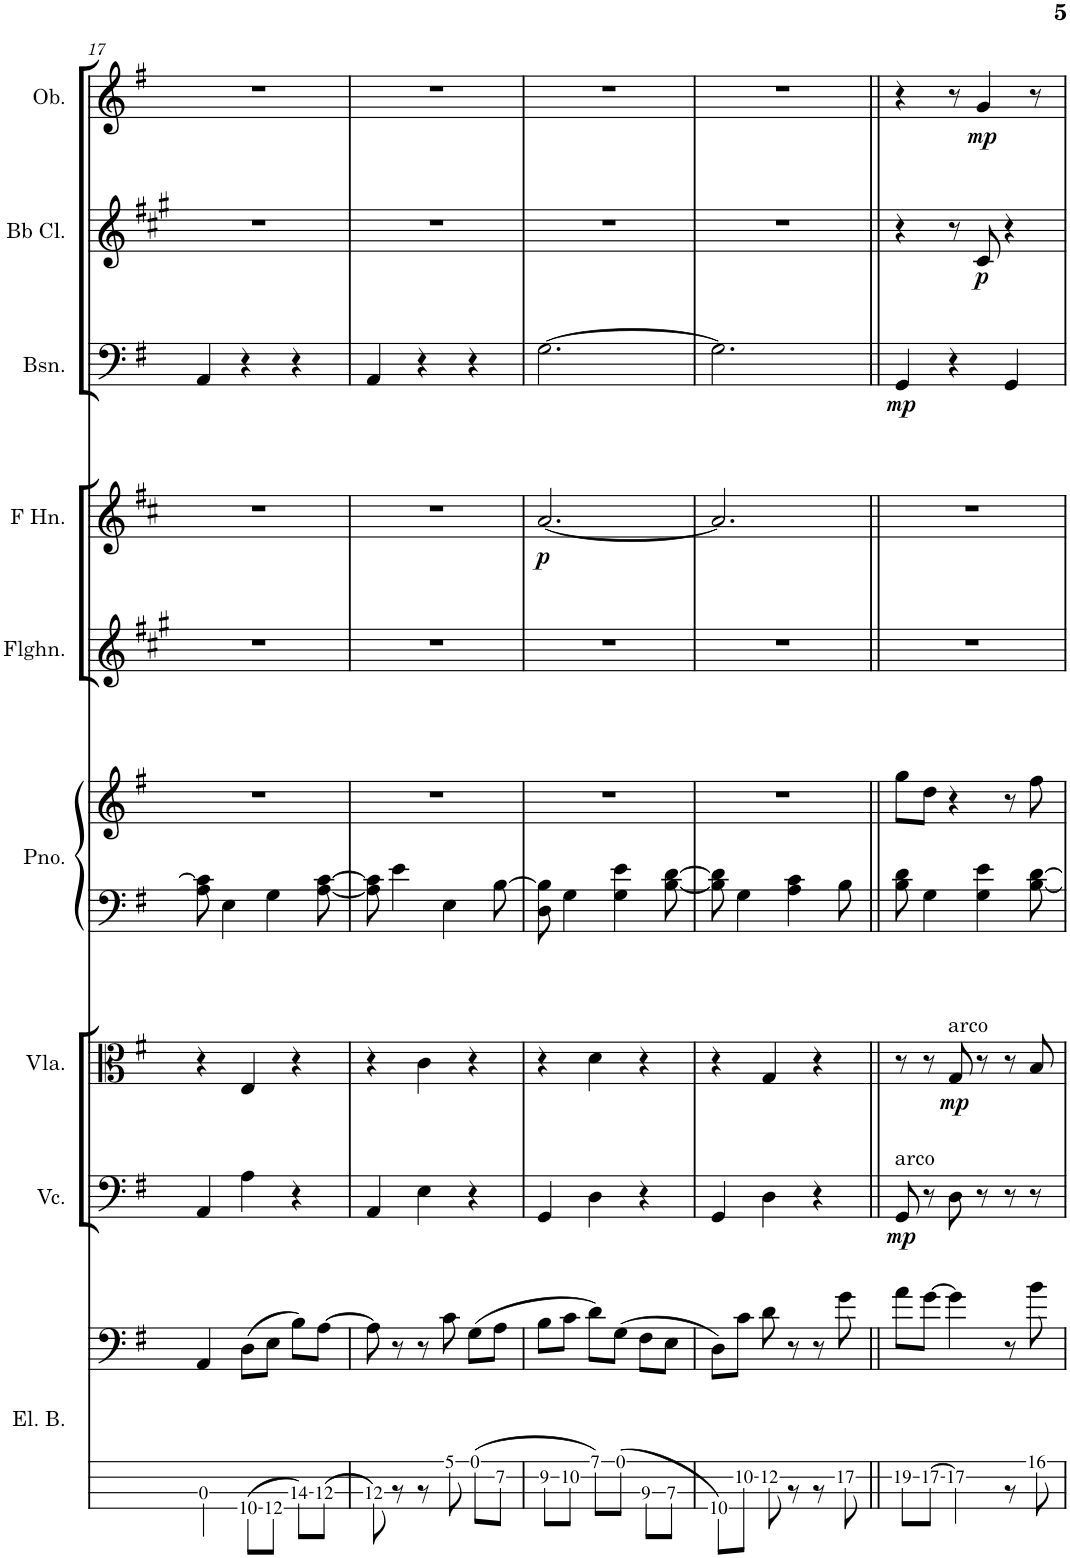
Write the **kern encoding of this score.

**kern	**kern	**kern	**dynam	**kern	**dynam	**kern	**kern	**kern	**kern	**dynam	**kern	**dynam	**kern	**dynam	**kern	**dynam
*part9	*part9	*part8	*part8	*part7	*part7	*part6	*part6	*part5	*part4	*part4	*part3	*part3	*part2	*part2	*part1	*part1
*staff11	*staff10	*staff9	*staff9	*staff8	*staff8	*staff7	*staff6	*staff5	*staff4	*staff4	*staff3	*staff3	*staff2	*staff2	*staff1	*staff1
*I"Electric Bass	*	*I"Violoncello	*	*I"Viola	*	*I"Piano	*	*I"Flugelhorn	*I"Horn in F	*	*I"Bassoon	*	*I"Bb Clarinet	*	*I"Oboe	*
*I'El. B.	*	*I'Vc.	*	*I'Vla.	*	*I'Pno.	*	*I'Flghn.	*	*	*I'Bsn.	*	*I'Bb Cl.	*	*I'Ob.	*
!!LO:PB:g=z
*	*clefF4	*clefF4	*	*clefC3	*	*clefF4	*clefG2	*clefG2	*clefG2	*	*clefF4	*	*clefG2	*	*clefG2	*
*Trd7c12	*Trd7c12	*	*	*	*	*	*	*Trd1c2	*Trd4c7	*	*	*	*Trd1c2	*	*	*
*k[f#]	*k[f#]	*k[f#]	*	*k[f#]	*	*k[f#]	*k[f#]	*k[f#c#g#]	*k[f#c#]	*	*k[f#]	*	*k[f#c#g#]	*	*k[f#]	*
*M3/4	*M3/4	*M3/4	*	*M3/4	*	*M3/4	*M3/4	*M3/4	*M3/4	*	*M3/4	*	*M3/4	*	*M3/4	*
=17	=17	=17	=17	=17	=17	=17	=17	=17	=17	=17	=17	=17	=17	=17	=17	=17
4AA\	4AA/	4AA/	.	4r	.	8A\ 8c\]	2.r	2.r	2.r	.	4AA/	.	2.r	.	2.r	.
.	.	.	.	.	.	4E\	.	.	.	.	.	.	.	.	.	.
8D\L	(8D\L	4A\	.	4E/	.	.	.	.	.	.	4r	.	.	.	.	.
8E\J	8E\J	.	.	.	.	4G\	.	.	.	.	.	.	.	.	.	.
8B\L	8B\L)	4r	.	4r	.	.	.	.	.	.	4r	.	.	.	.	.
[8A\J	[8A\J	.	.	.	.	[8A\ [8c\	.	.	.	.	.	.	.	.	.	.
=18	=18	=18	=18	=18	=18	=18	=18	=18	=18	=18	=18	=18	=18	=18	=18	=18
8A\]	8A\]	4AA/	.	4r	.	8A\] 8c\]	2.r	2.r	2.r	.	4AA/	.	2.r	.	2.r	.
8r	8r	.	.	.	.	4e\	.	.	.	.	.	.	.	.	.	.
8r	8r	4E\	.	4c\	.	.	.	.	.	.	4r	.	.	.	.	.
8c\	8c\	.	.	.	.	4E\	.	.	.	.	.	.	.	.	.	.
8G\L	(8G\L	4r	.	4r	.	.	.	.	.	.	4r	.	.	.	.	.
8A\J	8A\J	.	.	.	.	[8B\	.	.	.	.	.	.	.	.	.	.
=19	=19	=19	=19	=19	=19	=19	=19	=19	=19	=19	=19	=19	=19	=19	=19	=19
!	!	!	!	!	!	!	!	!	!	!LO:DY:b	!	!	!	!	!	!
8B\L	8B\L	4GG/	.	4r	.	8D\ 8B\]	2.r	2.r	[2.a/	p	[2.G\	.	2.r	.	2.r	.
8c\J	8c\J	.	.	.	.	4G\	.	.	.	.	.	.	.	.	.	.
8d\L	8d\L)	4D\	.	4d\	.	.	.	.	.	.	.	.	.	.	.	.
8G\J	(8G\J	.	.	.	.	4G\ 4e\	.	.	.	.	.	.	.	.	.	.
8F#\L	8F#\L	4r	.	4r	.	.	.	.	.	.	.	.	.	.	.	.
8E\J	8E\J	.	.	.	.	[8B\ [8d\	.	.	.	.	.	.	.	.	.	.
=20	=20	=20	=20	=20	=20	=20	=20	=20	=20	=20	=20	=20	=20	=20	=20	=20
8D\L	8D\L)	4GG/	.	4r	.	8B\] 8d\]	2.r	2.r	2.a/]	.	2.G\]	.	2.r	.	2.r	.
8c\J	8c\J	.	.	.	.	4G\	.	.	.	.	.	.	.	.	.	.
8d\	8d\	4D\	.	4G/	.	.	.	.	.	.	.	.	.	.	.	.
8r	8r	.	.	.	.	4A\ 4c\	.	.	.	.	.	.	.	.	.	.
8r	8r	4r	.	4r	.	.	.	.	.	.	.	.	.	.	.	.
8g\	8g\	.	.	.	.	8B\	.	.	.	.	.	.	.	.	.	.
=21||	=21||	=21||	=21||	=21||	=21||	=21||	=21||	=21||	=21||	=21||	=21||	=21||	=21||	=21||	=21||	=21||
!	!	!LO:TX:a:t=arco	!	!	!	!	!	!	!	!	!	!	!	!	!	!
!	!	!	!LO:DY:b	!	!	!	!	!	!	!	!	!LO:DY:b	!	!	!	!
8a\L	8a\L	8GG/	mp	8r	.	8B\ 8d\	8gg\L	2.r	2.r	.	4GG/	mp	4r	.	4r	.
[8g\J	[8g\J	8r	.	8r	.	4G\	8dd\J	.	.	.	.	.	.	.	.	.
!	!	!	!	!LO:TX:a:t=arco	!	!	!	!	!	!	!	!	!	!	!	!
!	!	!	!	!	!LO:DY:b	!	!	!	!	!	!	!	!	!	!	!
4g\]	4g\]	8D\	.	8G/	mp	.	4r	.	.	.	4r	.	8r	.	8r	.
!	!	!	!	!	!	!	!	!	!	!	!	!	!	!LO:DY:b	!	!LO:DY:b
.	.	8r	.	8r	.	4G\ 4e\	.	.	.	.	.	.	8c#/	p	4g/	mp
8r	8r	8r	.	8r	.	.	8r	.	.	.	4GG/	.	4r	.	.	.
8b\	8b\	8r	.	8B/	.	[8B\ [8d\	8ff#\	.	.	.	.	.	.	.	8r	.
=	=	=	=	=	=	=	=	=	=	=	=	=	=	=	=	=
*-	*-	*-	*-	*-	*-	*-	*-	*-	*-	*-	*-	*-	*-	*-	*-	*-
